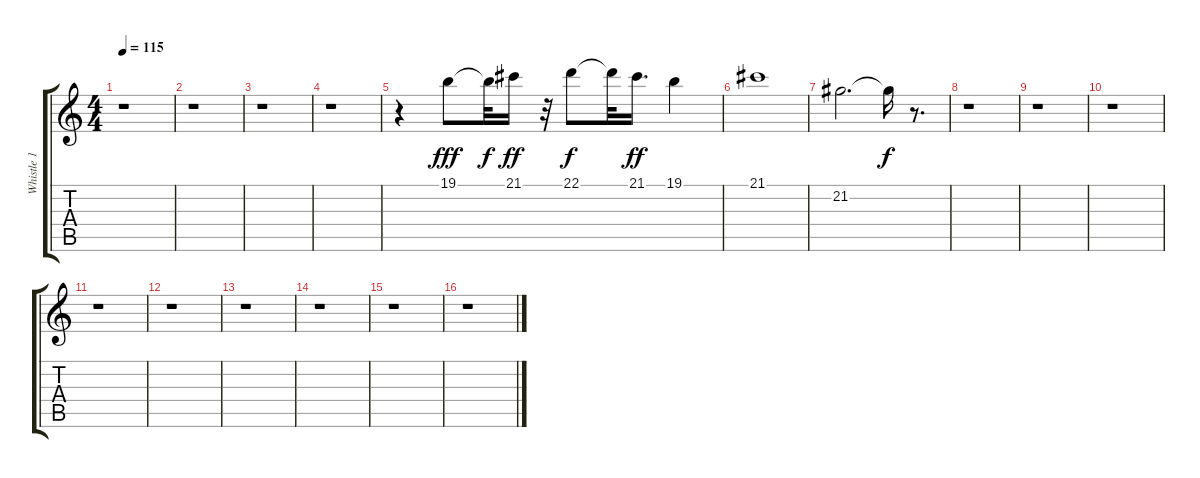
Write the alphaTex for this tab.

\track ("Whistle 1" "Whistle 1") {instrument whistle}
\staff {score tabs}
\tuning (E4 B3 G3 D3 A2 E2) {hide}
\ts (4 4)
\tempo 115
\clef g2
\ks c
r.1{dy f} |
r.1 |
r.1 |
r.1 |
r.4 19.1.8{dy fff} 19.1{t}.32{dy f} 21.1.16{dy ff} r.32 22.1.8{dy f} 22.1{t}.32 21.1.16{d dy ff} 19.1.4 |
21.1.1 |
21.2.2{d} 21.2{t}.16{dy f} r.8{d} |
r.1 |
r.1 |
r.1 |
r.1 |
r.1 |
r.1 |
r.1 |
r.1 |
r.1
